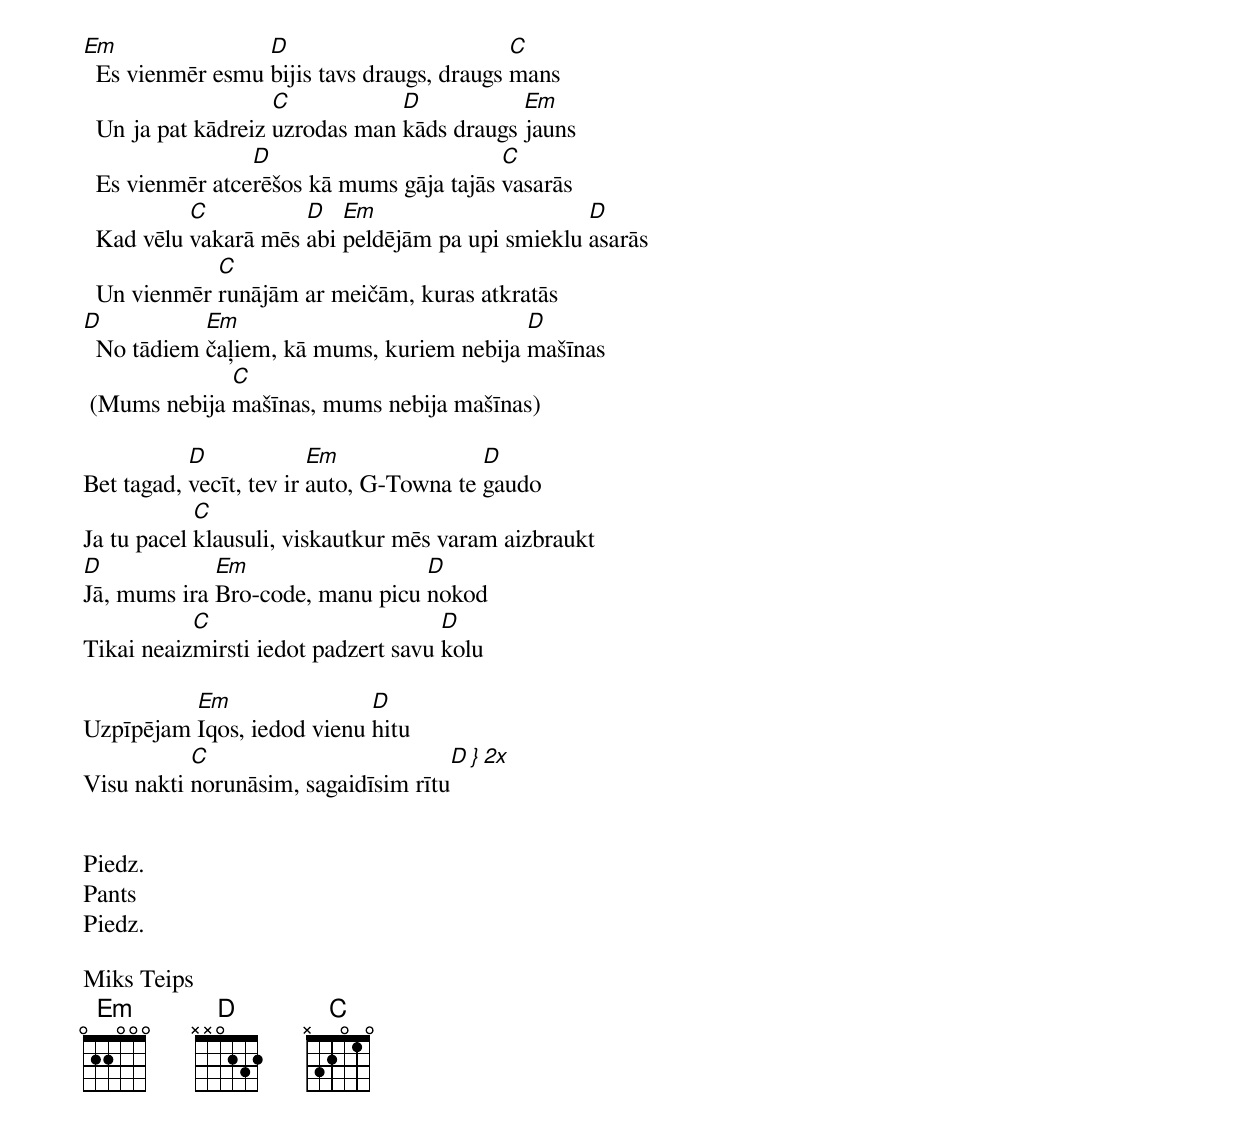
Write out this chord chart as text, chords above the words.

Em                D                         C
  Es vienmēr esmu bijis tavs draugs, draugs mans
                    C           D           Em
  Un ja pat kādreiz uzrodas man kāds draugs jauns
                 D                        C
  Es vienmēr atcerēšos kā mums gāja tajās vasarās
           C          D   Em                      D
  Kad vēlu vakarā mēs abi peldējām pa upi smieklu asarās
             C
  Un vienmēr runājām ar meičām, kuras atkratās
D           Em                             D
  No tādiem čaļiem, kā mums, kuriem nebija mašīnas
              C
 (Mums nebija mašīnas, mums nebija mašīnas)

           D             Em               D
Bet tagad, vecīt, tev ir auto, G-Towna te gaudo
            C
Ja tu pacel klausuli, viskautkur mēs varam aizbraukt
D            Em                  D
Jā, mums ira Bro-code, manu picu nokod
           C                         D
Tikai neaizmirsti iedot padzert savu kolu

          Em                D
Uzpīpējam Iqos, iedod vienu hitu
           C                           D      } 2x
Visu nakti norunāsim, sagaidīsim rītu


Piedz.
Pants
Piedz.

Miks Teips
